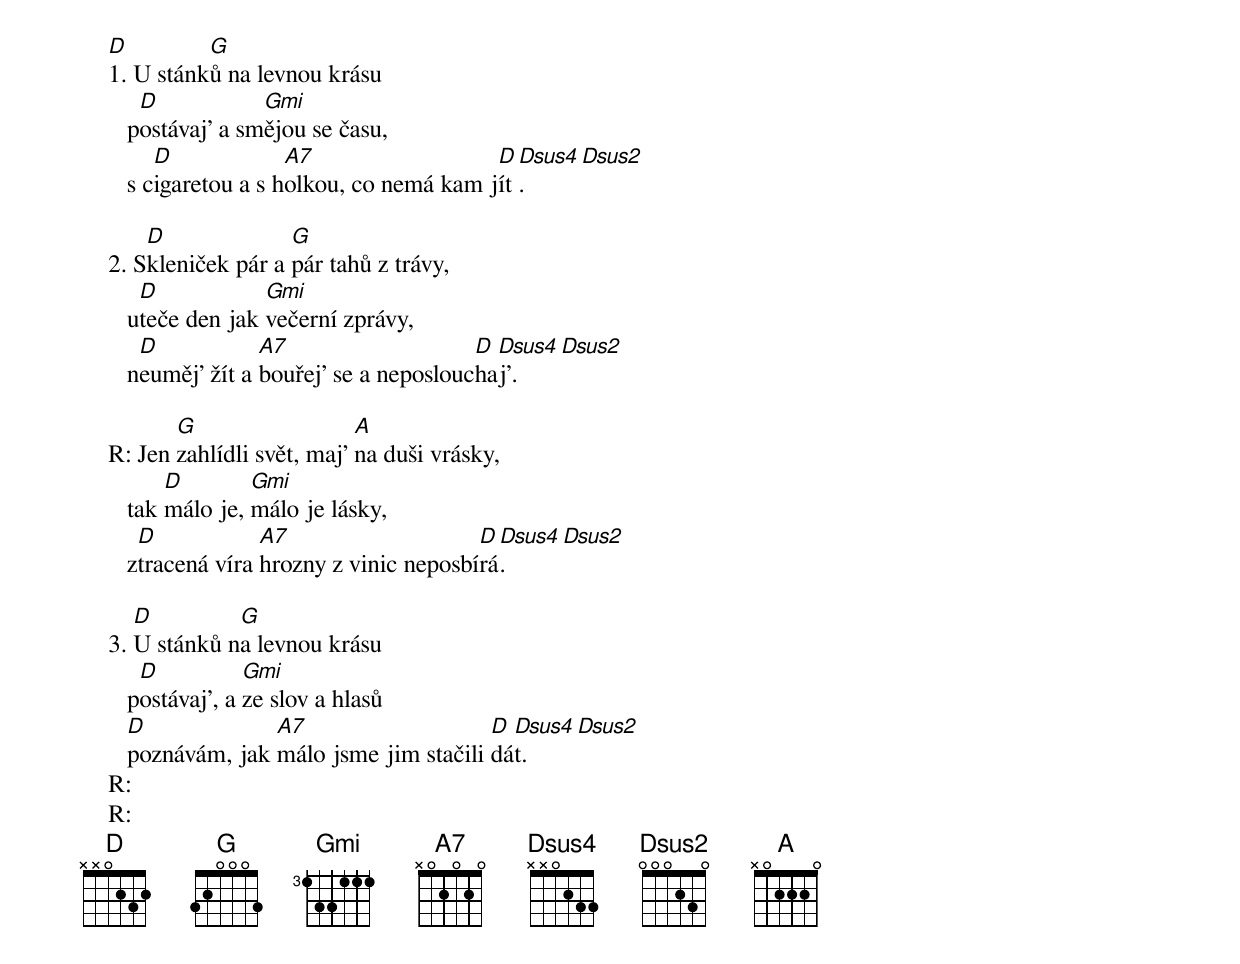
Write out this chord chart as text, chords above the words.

    D         G
    1. U stánků na levnou krásu
        D            Gmi
       postávaj' a smějou se času,
          D             A7                  D Dsus4 Dsus2
       s cigaretou a s holkou, co nemá kam jít.

        D              G
    2. Skleniček pár a pár tahů z trávy,
        D            Gmi
       uteče den jak večerní zprávy,
        D            A7                    D Dsus4 Dsus2
       neuměj' žít a bouřej' se a neposlouchaj'.

           G                   A
    R: Jen zahlídli svět, maj' na duši vrásky,
           D        Gmi
       tak málo je, málo je lásky,
        D            A7                    D Dsus4 Dsus2
       ztracená víra hrozny z vinic neposbírá.

       D         G
    3. U stánků na levnou krásu
        D           Gmi
       postávaj', a ze slov a hlasů
       D             A7                    D Dsus4 Dsus2
       poznávám, jak málo jsme jim stačili dát.
    R:
    R:
